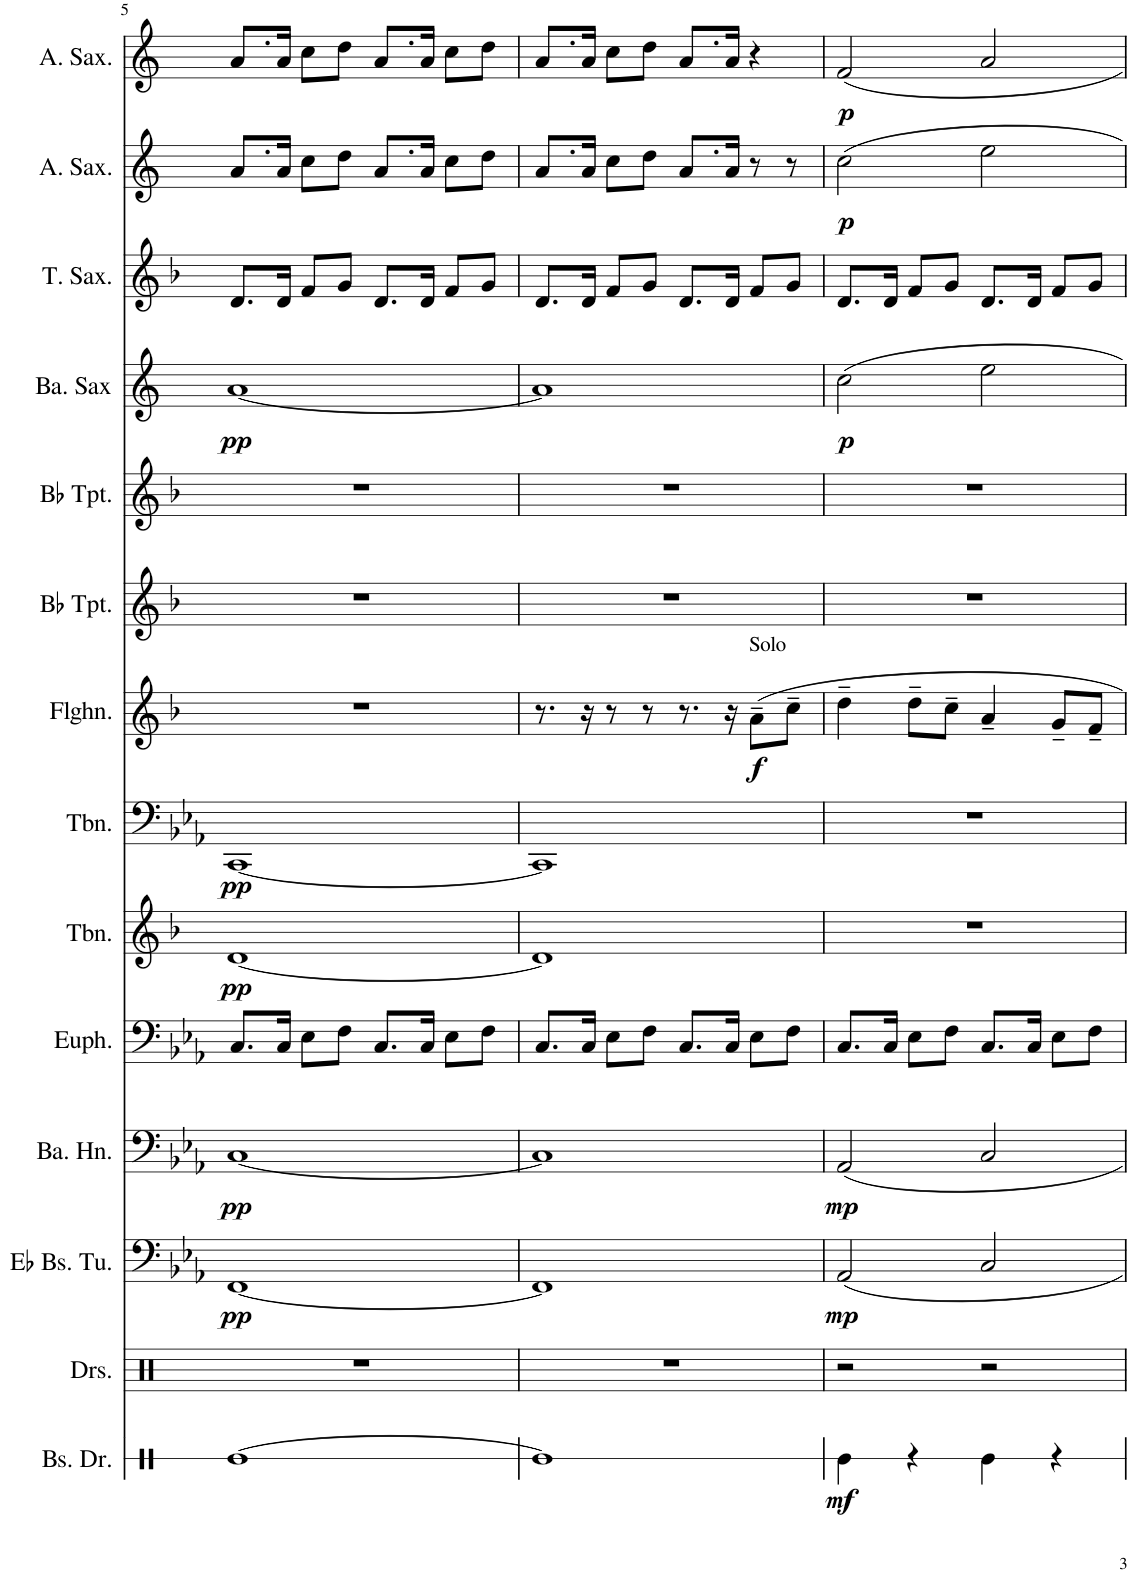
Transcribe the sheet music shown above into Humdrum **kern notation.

**kern	**dynam	**kern	**kern	**dynam	**kern	**dynam	**kern	**kern	**dynam	**kern	**dynam	**kern	**dynam	**kern	**kern	**kern	**dynam	**kern	**kern	**dynam	**kern	**dynam
*part14	*part14	*part13	*part12	*part12	*part11	*part11	*part10	*part9	*part9	*part8	*part8	*part7	*part7	*part6	*part5	*part4	*part4	*part3	*part2	*part2	*part1	*part1
*staff14	*staff14	*staff13	*staff12	*staff12	*staff11	*staff11	*staff10	*staff9	*staff9	*staff8	*staff8	*staff7	*staff7	*staff6	*staff5	*staff4	*staff4	*staff3	*staff2	*staff2	*staff1	*staff1
*I"Bas-drum	*	*I"Drumset	*I"Bas-tuba in Eb	*	*I"Bariton-hoorn	*	*I"Euphonium	*I"Trombone	*	*I"Trombone	*	*I"Flügelhorn	*	*I"Trompet in Bb	*I"Trompet in Bb	*I"Bariton-saxofoon	*	*I"Tenor-saxofoon	*I"Alt-saxofoon	*	*I"Alt-saxofoon	*
*I'Bs. Dr.	*	*I'Drs.	*	*	*I'Ba. Hn.	*	*I'Euph.	*I'Tbn.	*	*I'Tbn.	*	*I'Flghn.	*	*	*	*I'Ba. Sax	*	*I'T. Sax.	*I'A. Sax.	*	*I'A. Sax.	*
!!LO:PB:g=z
*clefX	*	*clefX	*clefF4	*	*clefF4	*	*clefF4	*clefG2	*	*clefF4	*	*clefG2	*	*clefG2	*clefG2	*clefG2	*	*clefG2	*clefG2	*	*clefG2	*
*	*	*	*	*	*Trd4c7	*	*	*Trd8c14	*	*	*	*Trd1c2	*	*Trd1c2	*Trd1c2	*Trd12c21	*	*Trd8c14	*Trd5c9	*	*Trd5c9	*
*k[]	*	*k[]	*k[b-e-a-]	*	*k[b-e-a-]	*	*k[b-e-a-]	*k[b-]	*	*k[b-e-a-]	*	*k[b-]	*	*k[b-]	*k[b-]	*k[]	*	*k[b-]	*k[]	*	*k[]	*
*M4/4	*	*M4/4	*M4/4	*	*M4/4	*	*M4/4	*M4/4	*	*M4/4	*	*M4/4	*	*M4/4	*M4/4	*M4/4	*	*M4/4	*M4/4	*	*M4/4	*
=5	=5	=5	=5	=5	=5	=5	=5	=5	=5	=5	=5	=5	=5	=5	=5	=5	=5	=5	=5	=5	=5	=5
!	!	!	!	!LO:DY:b	!	!LO:DY:b	!	!	!LO:DY:b	!	!LO:DY:b	!	!	!	!	!	!LO:DY:b	!	!	!	!	!
[1Re	.	1r	[1FF	pp	[1C	pp	8.C/L	[1d	pp	[1CC	pp	1r	.	1r	1r	[1a	pp	8.d/L	8.a/L	.	8.a/L	.
.	.	.	.	.	.	.	16C/Jk	.	.	.	.	.	.	.	.	.	.	16d/Jk	16a/Jk	.	16a/Jk	.
.	.	.	.	.	.	.	8E-\L	.	.	.	.	.	.	.	.	.	.	8f/L	8cc\L	.	8cc\L	.
.	.	.	.	.	.	.	8F\J	.	.	.	.	.	.	.	.	.	.	8g/J	8dd\J	.	8dd\J	.
.	.	.	.	.	.	.	8.C/L	.	.	.	.	.	.	.	.	.	.	8.d/L	8.a/L	.	8.a/L	.
.	.	.	.	.	.	.	16C/Jk	.	.	.	.	.	.	.	.	.	.	16d/Jk	16a/Jk	.	16a/Jk	.
.	.	.	.	.	.	.	8E-\L	.	.	.	.	.	.	.	.	.	.	8f/L	8cc\L	.	8cc\L	.
.	.	.	.	.	.	.	8F\J	.	.	.	.	.	.	.	.	.	.	8g/J	8dd\J	.	8dd\J	.
=6	=6	=6	=6	=6	=6	=6	=6	=6	=6	=6	=6	=6	=6	=6	=6	=6	=6	=6	=6	=6	=6	=6
1Re]	.	1r	1FF]	.	1C]	.	8.C/L	1d]	.	1CC]	.	8.r	.	1r	1r	1a]	.	8.d/L	8.a/L	.	8.a/L	.
.	.	.	.	.	.	.	16C/Jk	.	.	.	.	16r	.	.	.	.	.	16d/Jk	16a/Jk	.	16a/Jk	.
.	.	.	.	.	.	.	8E-\L	.	.	.	.	8r	.	.	.	.	.	8f/L	8cc\L	.	8cc\L	.
.	.	.	.	.	.	.	8F\J	.	.	.	.	8r	.	.	.	.	.	8g/J	8dd\J	.	8dd\J	.
.	.	.	.	.	.	.	8.C/L	.	.	.	.	8.r	.	.	.	.	.	8.d/L	8.a/L	.	8.a/L	.
.	.	.	.	.	.	.	16C/Jk	.	.	.	.	16r	.	.	.	.	.	16d/Jk	16a/Jk	.	16a/Jk	.
!	!	!	!	!	!	!	!	!	!	!	!	!LO:TX:a:t=Solo	!	!	!	!	!	!	!	!	!	!
!	!	!	!	!	!	!	!	!	!	!	!	!	!LO:DY:b	!	!	!	!	!	!	!	!	!
.	.	.	.	.	.	.	8E-\L	.	.	.	.	8a~\L	f	.	.	.	.	8f/L	8r	.	4r	.
.	.	.	.	.	.	.	8F\J	.	.	.	.	8cc~\J	.	.	.	.	.	8g/J	8r	.	.	.
=7	=7	=7	=7	=7	=7	=7	=7	=7	=7	=7	=7	=7	=7	=7	=7	=7	=7	=7	=7	=7	=7	=7
!	!LO:DY:b	!	!	!LO:DY:b	!	!LO:DY:b	!	!	!	!	!	!	!	!	!	!	!LO:DY:b	!	!	!LO:DY:b	!	!LO:DY:b
4Re\	mf	2r	2AA-/	mp	2AA-/	mp	8.C/L	1r	.	1r	.	4dd~\	.	1r	1r	2cc\	p	8.d/L	2cc\	p	2f/	p
.	.	.	.	.	.	.	16C/Jk	.	.	.	.	.	.	.	.	.	.	16d/Jk	.	.	.	.
4r	.	.	.	.	.	.	8E-\L	.	.	.	.	8dd~\L	.	.	.	.	.	8f/L	.	.	.	.
.	.	.	.	.	.	.	8F\J	.	.	.	.	8cc~\J	.	.	.	.	.	8g/J	.	.	.	.
4Re\	.	2r	2C/	.	2C/	.	8.C/L	.	.	.	.	4a~/	.	.	.	2ee\	.	8.d/L	2ee\	.	2a/	.
.	.	.	.	.	.	.	16C/Jk	.	.	.	.	.	.	.	.	.	.	16d/Jk	.	.	.	.
4r	.	.	.	.	.	.	8E-\L	.	.	.	.	8g~/L	.	.	.	.	.	8f/L	.	.	.	.
.	.	.	.	.	.	.	8F\J	.	.	.	.	8f~/J	.	.	.	.	.	8g/J	.	.	.	.
=	=	=	=	=	=	=	=	=	=	=	=	=	=	=	=	=	=	=	=	=	=	=
*-	*-	*-	*-	*-	*-	*-	*-	*-	*-	*-	*-	*-	*-	*-	*-	*-	*-	*-	*-	*-	*-	*-
